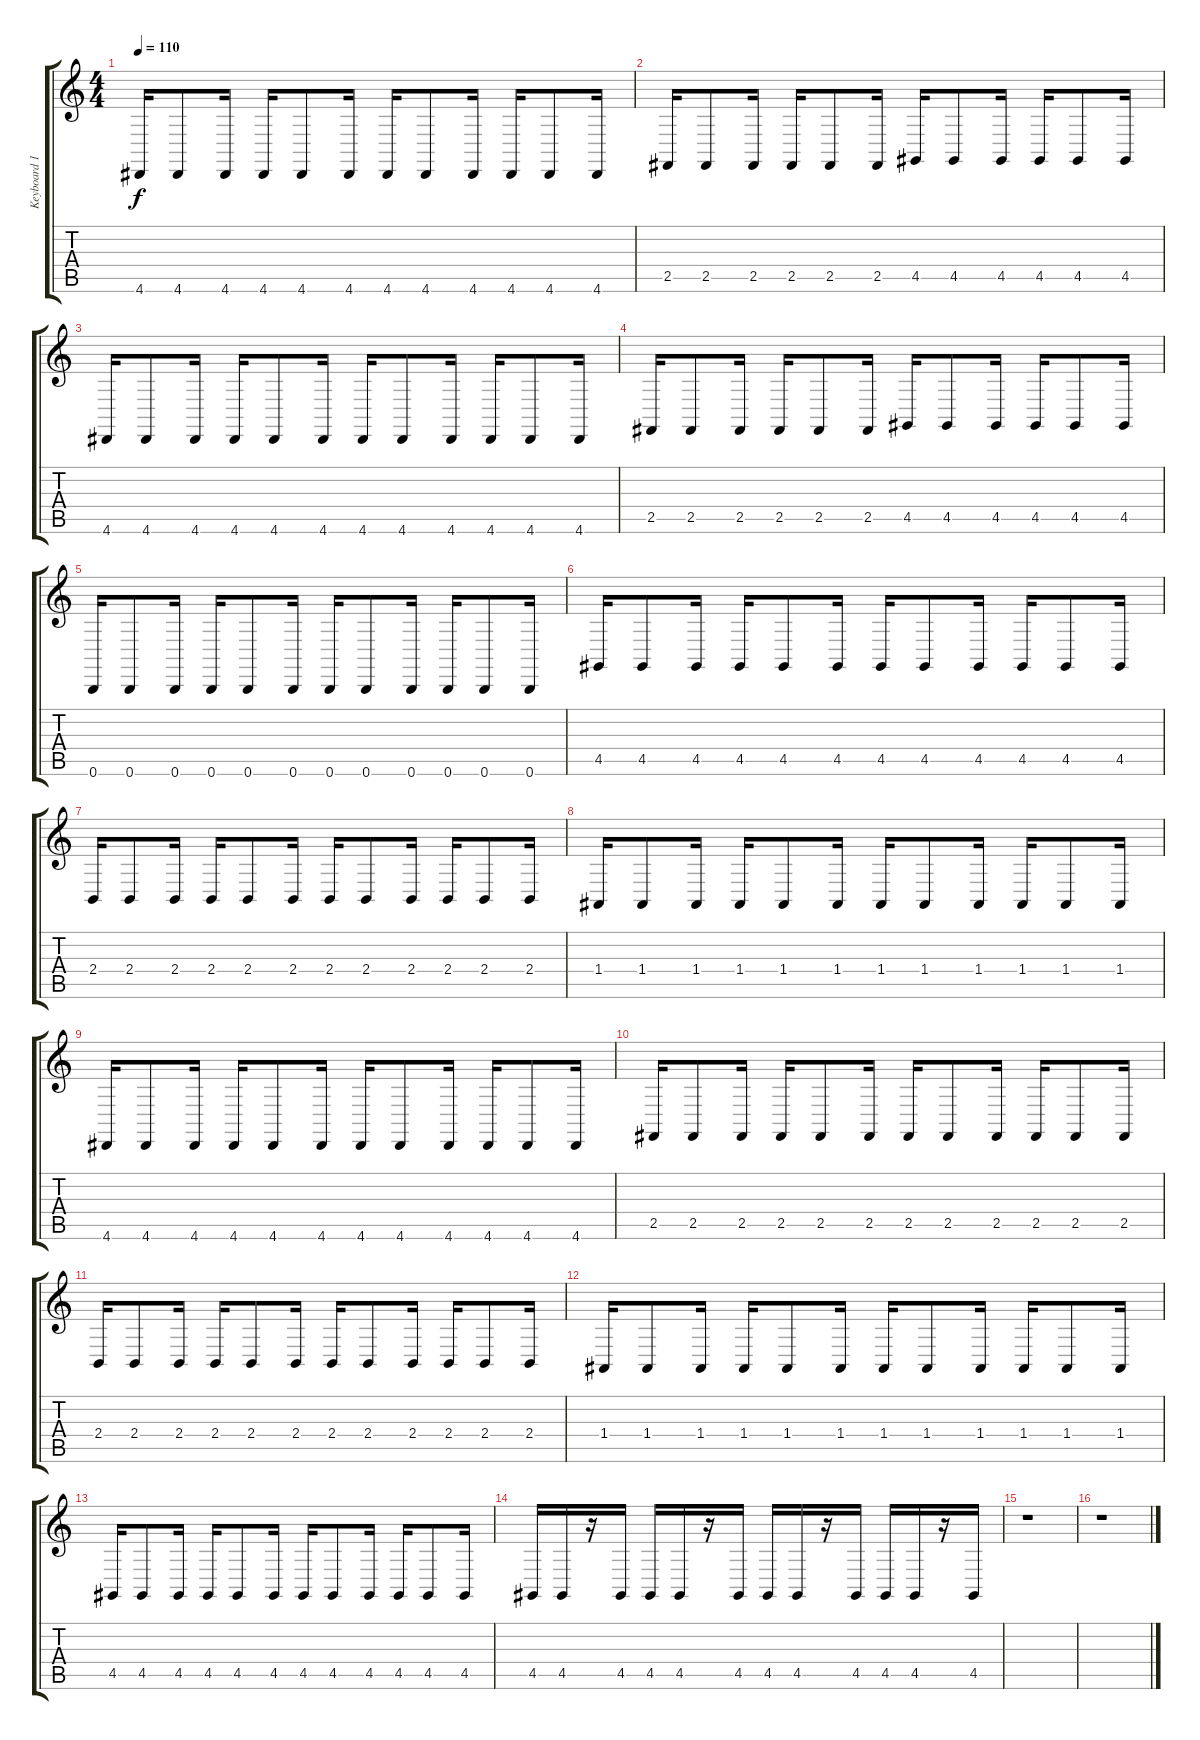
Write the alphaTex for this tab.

\track ("Keyboard 1" "Keyboard 1") {instrument lead1square}
\staff {score tabs}
\tuning (B3 Gb3 D3 A2 E2 B1) {hide}
\ts (4 4)
\tempo 110
\clef g2
\ks c
4.6.16{dy f} 4.6.8 4.6.16 4.6.16 4.6.8 4.6.16 4.6.16 4.6.8 4.6.16 4.6.16 4.6.8 4.6.16 |
2.5.16 2.5.8 2.5.16 2.5.16 2.5.8 2.5.16 4.5.16 4.5.8 4.5.16 4.5.16 4.5.8 4.5.16 |
4.6.16 4.6.8 4.6.16 4.6.16 4.6.8 4.6.16 4.6.16 4.6.8 4.6.16 4.6.16 4.6.8 4.6.16 |
2.5.16 2.5.8 2.5.16 2.5.16 2.5.8 2.5.16 4.5.16 4.5.8 4.5.16 4.5.16 4.5.8 4.5.16 |
0.6.16 0.6.8 0.6.16 0.6.16 0.6.8 0.6.16 0.6.16 0.6.8 0.6.16 0.6.16 0.6.8 0.6.16 |
4.5.16 4.5.8 4.5.16 4.5.16 4.5.8 4.5.16 4.5.16 4.5.8 4.5.16 4.5.16 4.5.8 4.5.16 |
2.4.16 2.4.8 2.4.16 2.4.16 2.4.8 2.4.16 2.4.16 2.4.8 2.4.16 2.4.16 2.4.8 2.4.16 |
1.4.16 1.4.8 1.4.16 1.4.16 1.4.8 1.4.16 1.4.16 1.4.8 1.4.16 1.4.16 1.4.8 1.4.16 |
4.6.16 4.6.8 4.6.16 4.6.16 4.6.8 4.6.16 4.6.16 4.6.8 4.6.16 4.6.16 4.6.8 4.6.16 |
2.5.16 2.5.8 2.5.16 2.5.16 2.5.8 2.5.16 2.5.16 2.5.8 2.5.16 2.5.16 2.5.8 2.5.16 |
2.4.16 2.4.8 2.4.16 2.4.16 2.4.8 2.4.16 2.4.16 2.4.8 2.4.16 2.4.16 2.4.8 2.4.16 |
1.4.16 1.4.8 1.4.16 1.4.16 1.4.8 1.4.16 1.4.16 1.4.8 1.4.16 1.4.16 1.4.8 1.4.16 |
4.5.16 4.5.8 4.5.16 4.5.16 4.5.8 4.5.16 4.5.16 4.5.8 4.5.16 4.5.16 4.5.8 4.5.16 |
4.5.16{volume 7 instrument lead5charang} 4.5.16 r.16 4.5.16 4.5.16 4.5.16 r.16 4.5.16 4.5.16 4.5.16 r.16 4.5.16 4.5.16 4.5.16 r.16 4.5.16 |
r.1 |
r.1
